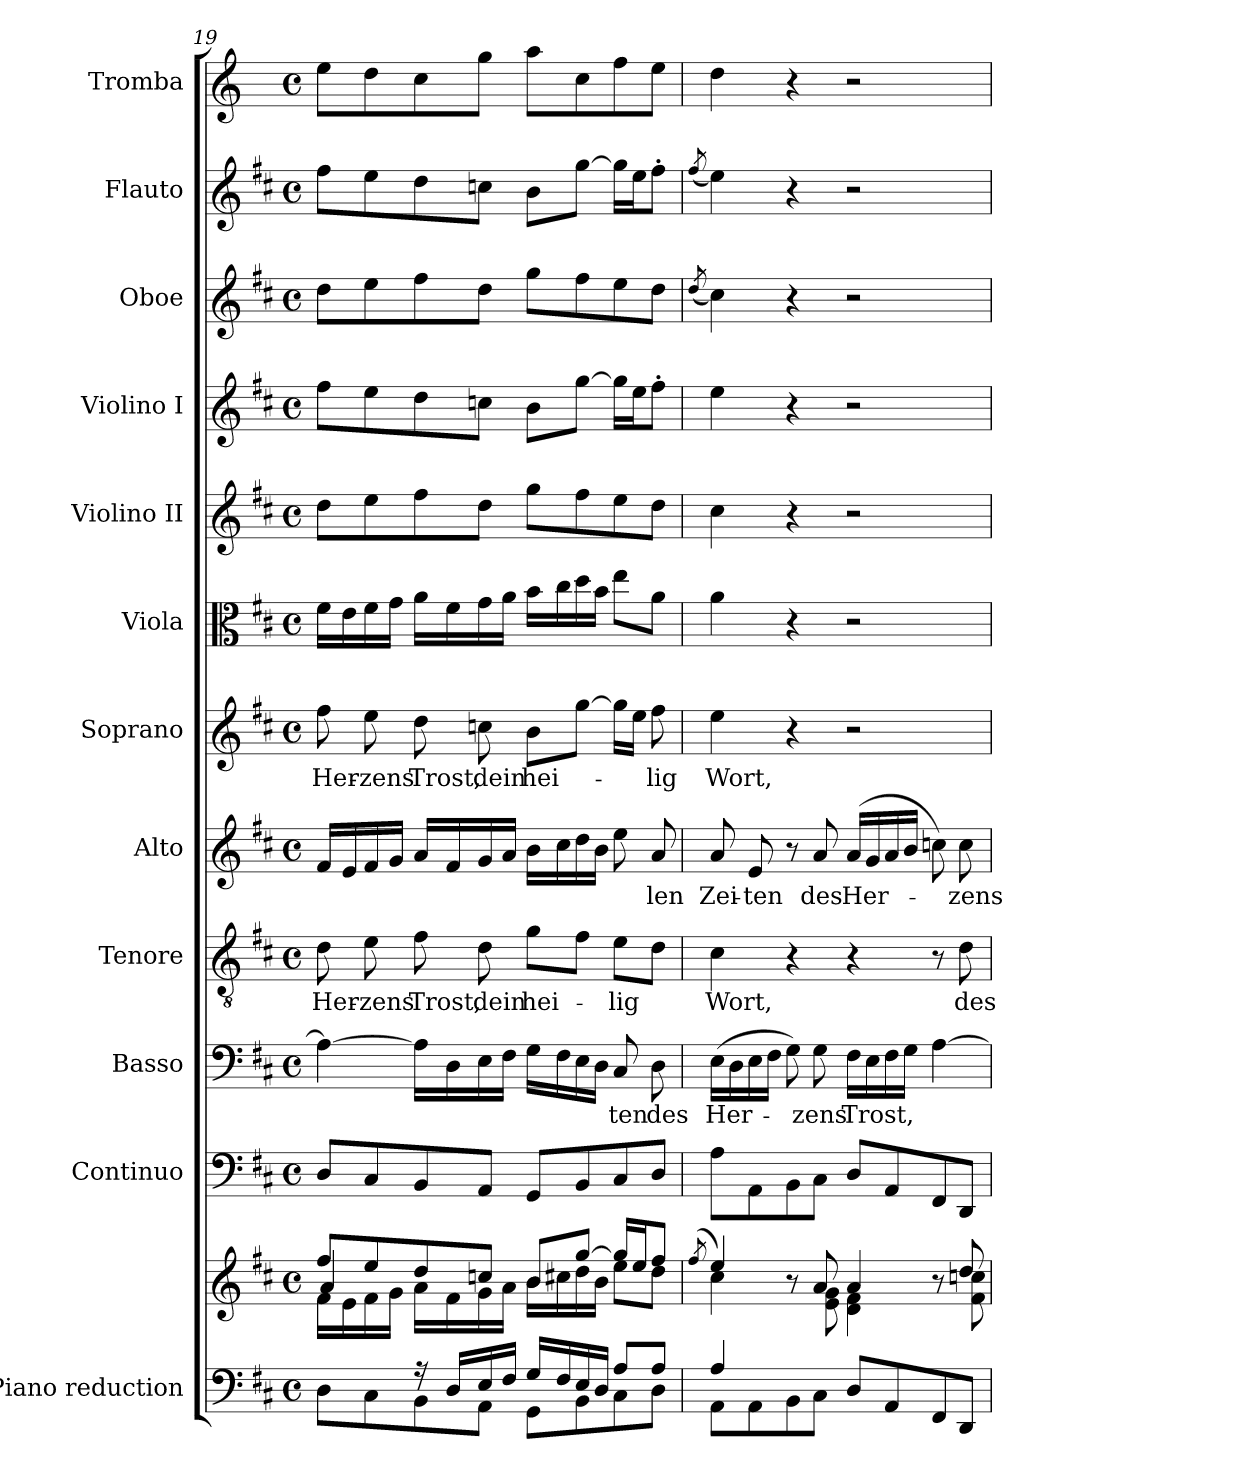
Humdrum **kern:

**kern	**kern	**dynam	**kern	**kern	**text	**kern	**text	**kern	**text	**kern	**text	**kern	**kern	**kern	**kern	**kern	**kern
*part12	*part12	*part12	*part11	*part10	*part10	*part9	*part9	*part8	*part8	*part7	*part7	*part6	*part5	*part4	*part3	*part2	*part1
*staff13	*staff12	*staff12/13	*staff11	*staff10	*staff10	*staff9	*staff9	*staff8	*staff8	*staff7	*staff7	*staff6	*staff5	*staff4	*staff3	*staff2	*staff1
*I"Piano reduction	*	*	*I"Continuo	*I"Basso	*	*I"Tenore	*	*I"Alto	*	*I"Soprano	*	*I"Viola	*I"Violino II	*I"Violino I	*I"Oboe	*I"Flauto	*I"Tromba
*I'Pno	*	*	*	*	*	*	*	*	*	*	*	*I'Vla	*I'Vln	*I'Vln	*I'Ob	*I'Fl	*
*clefF4	*clefG2	*	*clefF4	*clefF4	*	*clefGv2	*	*clefG2	*	*clefG2	*	*clefC3	*clefG2	*clefG2	*clefG2	*clefG2	*clefG2
*	*	*	*	*	*	*	*	*	*	*	*	*	*	*	*	*	*ITrd-1c-2
*k[f#c#]	*k[f#c#]	*	*k[f#c#]	*k[f#c#]	*	*k[f#c#]	*	*k[f#c#]	*	*k[f#c#]	*	*k[f#c#]	*k[f#c#]	*k[f#c#]	*k[f#c#]	*k[f#c#]	*k[f#c#]
*M4/4	*M4/4	*	*M4/4	*M4/4	*	*M4/4	*	*M4/4	*	*M4/4	*	*M4/4	*M4/4	*M4/4	*M4/4	*M4/4	*M4/4
*met(c)	*met(c)	*	*met(c)	*met(c)	*	*met(c)	*	*met(c)	*	*met(c)	*	*met(c)	*met(c)	*met(c)	*met(c)	*met(c)	*met(c)
=19	=19	=19	=19	=19	=19	=19	=19	=19	=19	=19	=19	=19	=19	=19	=19	=19	=19
*^	*^	*	*	*	*	*	*	*	*	*	*	*	*	*	*	*	*
*	*	*	*^	*	*	*	*	*	*	*	*	*	*	*	*	*	*	*	*
!	!	!	!	!	!	!	!	!	!	!LO:LY:b	!	!	!	!LO:LY:b	!	!	!	!	!	!
4ryy	8D\L	8ff#/L	4a/	16f#\LL	.	8D/L	4A\_	.	8d\	Her-	16f#/LL	.	8ff#\	Her-	16f#\LL	8dd\L	8ff#\L	8dd\L	8ff#\L	8ff#\L
.	.	.	.	16e\	.	.	.	.	.	.	16e/	.	.	.	16e\	.	.	.	.	.
!	!	!	!	!	!	!	!	!	!	!LO:LY:b	!	!	!	!LO:LY:b	!	!	!	!	!	!
.	8C#\	8ee/	.	16f#\	.	8C#/	.	.	8e\	-zens	16f#/	.	8ee\	-zens	16f#\	8ee\	8ee\	8ee\	8ee\	8ee\
.	.	.	.	16g\JJ	.	.	.	.	.	.	16g/JJ	.	.	.	16g\JJ	.	.	.	.	.
!	!	!	!	!	!	!	!	!	!	!LO:LY:b	!	!	!	!LO:LY:b	!	!	!	!	!	!
16r	8BB\	8dd/	16a\LL	2.ryy	.	8BB/	16A\LL]	.	8f#\	Trost,	16a/LL	.	8dd\	Trost,	16a\LL	8ff#\	8dd\	8ff#\	8dd\	8dd\
16D/LL	.	.	16f#\	.	.	.	16D\	.	.	.	16f#/	.	.	.	16f#\	.	.	.	.	.
!	!	!	!	!	!	!	!	!	!	!LO:LY:b	!	!	!	!LO:LY:b	!	!	!	!	!	!
16E/	8AA\J	8ccn/J	16g\	.	.	8AA/J	16E\	.	8d\	dein	16g/	.	8ccn\	dein	16g\	8dd\J	8ccn\J	8dd\J	8ccn\J	8aa\J
16F#/JJ	.	.	16a\JJ	.	.	.	16F#\JJ	.	.	.	16a/JJ	.	.	.	16a\JJ	.	.	.	.	.
!	!	!	!	!	!	!	!	!	!	!LO:LY:b	!	!	!	!LO:LY:b	!	!	!	!	!	!
16G/LL	8GG\L	8b/L	16b\LL	.	.	8GG/L	16G\LL	.	8g\L	hei-	16b\LL	.	8b\L	hei-	16b\LL	8gg\L	8b\L	8gg\L	8b\L	8bb\L
16F#/	.	.	16cc#X\	.	.	.	16F#\	.	.	.	16cc#\	.	.	.	16cc#\	.	.	.	.	.
16E/	8BB\	[8gg/J	16dd\	.	.	8BB/	16E\	.	8f#\J	.	16dd\	.	[8gg\J	.	16dd\	8ff#\	[8gg\J	8ff#\	[8gg\J	8dd\
16D/JJ	.	.	16b\JJ	.	.	.	16D\JJ	.	.	.	16b\JJ	.	.	.	16b\JJ	.	.	.	.	.
!	!	!	!	!	!	!	!	!LO:LY:b	!	!LO:LY:b	!	!	!	!	!	!	!	!	!	!
8A/L	8C#\	16gg/LL]	8ee\L	.	.	8C#/	8C#/	-ten	8e\L	-lig	8ee\	.	16gg\LL]	.	8ee\L	8ee\	16gg\LL]	8ee\	16gg\LL]	8gg\
.	.	16ee/J	.	.	.	.	.	.	.	.	.	.	16ee\JJ	.	.	.	16ee\J	.	16ee\J	.
!	!	!	!	!	!	!	!	!LO:LY:b	!	!	!	!LO:LY:b	!	!LO:LY:b	!	!	!	!	!	!
8A/J	8D\J	8ff#/J	8dd\J	.	.	8D/J	8D\	des	8d\J	.	8a/	-len	8ff#\	-lig	8a\J	8dd\J	8ff#'\J	8dd\J	8ff#'\J	8ff#\J
!!LO:PB:g=z
=20	=20	=20	=20	=20	=20	=20	=20	=20	=20	=20	=20	=20	=20	=20	=20	=20	=20	=20	=20	=20
.	.	(8qff#/	.	.	.	.	.	.	.	.	.	.	.	.	.	.	.	(8qdd/	(8qff#/	.
!	!	!	!	!	!	!	!	!LO:LY:b	!	!LO:LY:b	!	!LO:LY:b	!	!LO:LY:b	!	!	!	!	!	!
4A/	8AA\L	4ee/)	4cc#\	8ryy	.	8A\L	(16E\LL	Her-	4c#\	Wort,	8a/	Zei-	4ee\	Wort,	4a\	4cc#\	4ee\	4cc#\)	4ee\)	4ee\
.	.	.	.	.	.	.	16D\	.	.	.	.	.	.	.	.	.	.	.	.	.
!	!	!	!	!	!LO:DY:b	!	!	!	!	!	!	!LO:LY:b	!	!	!	!	!	!	!	!
!	!	!	!	!	!LO:DY:n=1:b	!	!	!	!	!	!	!	!	!	!	!	!	!	!	!
!	!	!	!	!	!LO:DY:n=2:b	!	!	!	!	!	!	!	!	!	!	!	!	!	!	!
.	8AA\	.	.	2..ryy	other-dynamics p other-dynamics	8AA\	16E\	.	.	.	8e/	-ten	.	.	.	.	.	.	.	.
.	.	.	.	.	.	.	16F#\JJ	.	.	.	.	.	.	.	.	.	.	.	.	.
4ryy	8BB\	8r	8ryy	.	.	8BB\	8G\)	.	4r	.	8r	.	4r	.	4r	4r	4r	4r	4r	4r
!	!	!	!	!	!	!	!	!LO:LY:b	!	!	!	!LO:LY:b	!	!	!	!	!	!	!	!
.	8C#\J	8a/	8e\ 8g\	.	.	8C#\J	8G\	-zens	.	.	8a/	des	.	.	.	.	.	.	.	.
!	!	!	!	!	!	!	!	!LO:LY:b	!	!	!	!LO:LY:b	!	!	!	!	!	!	!	!
8D/L	2ryy	4a/	4d\ 4f#\	.	.	8D/L	16F#\LL	Trost,	4r	.	(16a/LL	Her-	2r	.	2r	2r	2r	2r	2r	2r
.	.	.	.	.	.	.	16E\	.	.	.	16g/	.	.	.	.	.	.	.	.	.
8AA/	.	.	.	.	.	8AA/	16F#\	.	.	.	16a/	.	.	.	.	.	.	.	.	.
.	.	.	.	.	.	.	16G\JJ	.	.	.	16b/JJ	.	.	.	.	.	.	.	.	.
8FF#/	.	8r	8ryy	.	.	8FF#/	[4A\	.	8r	.	8ccn\)	.	.	.	.	.	.	.	.	.
!	!	!	!	!	!	!	!	!	!	!LO:LY:b	!	!LO:LY:b	!	!	!	!	!	!	!	!
8DD/J	.	8dd/	8f#\ 8ccn\	.	.	8DD/J	.	.	8d\	des	8cc\	-zens	.	.	.	.	.	.	.	.
*v	*v	*	*	*	*	*	*	*	*	*	*	*	*	*	*	*	*	*	*	*
*	*v	*v	*v	*	*	*	*	*	*	*	*	*	*	*	*	*	*	*	*
=	=	=	=	=	=	=	=	=	=	=	=	=	=	=	=	=	=
*-	*-	*-	*-	*-	*-	*-	*-	*-	*-	*-	*-	*-	*-	*-	*-	*-	*-
